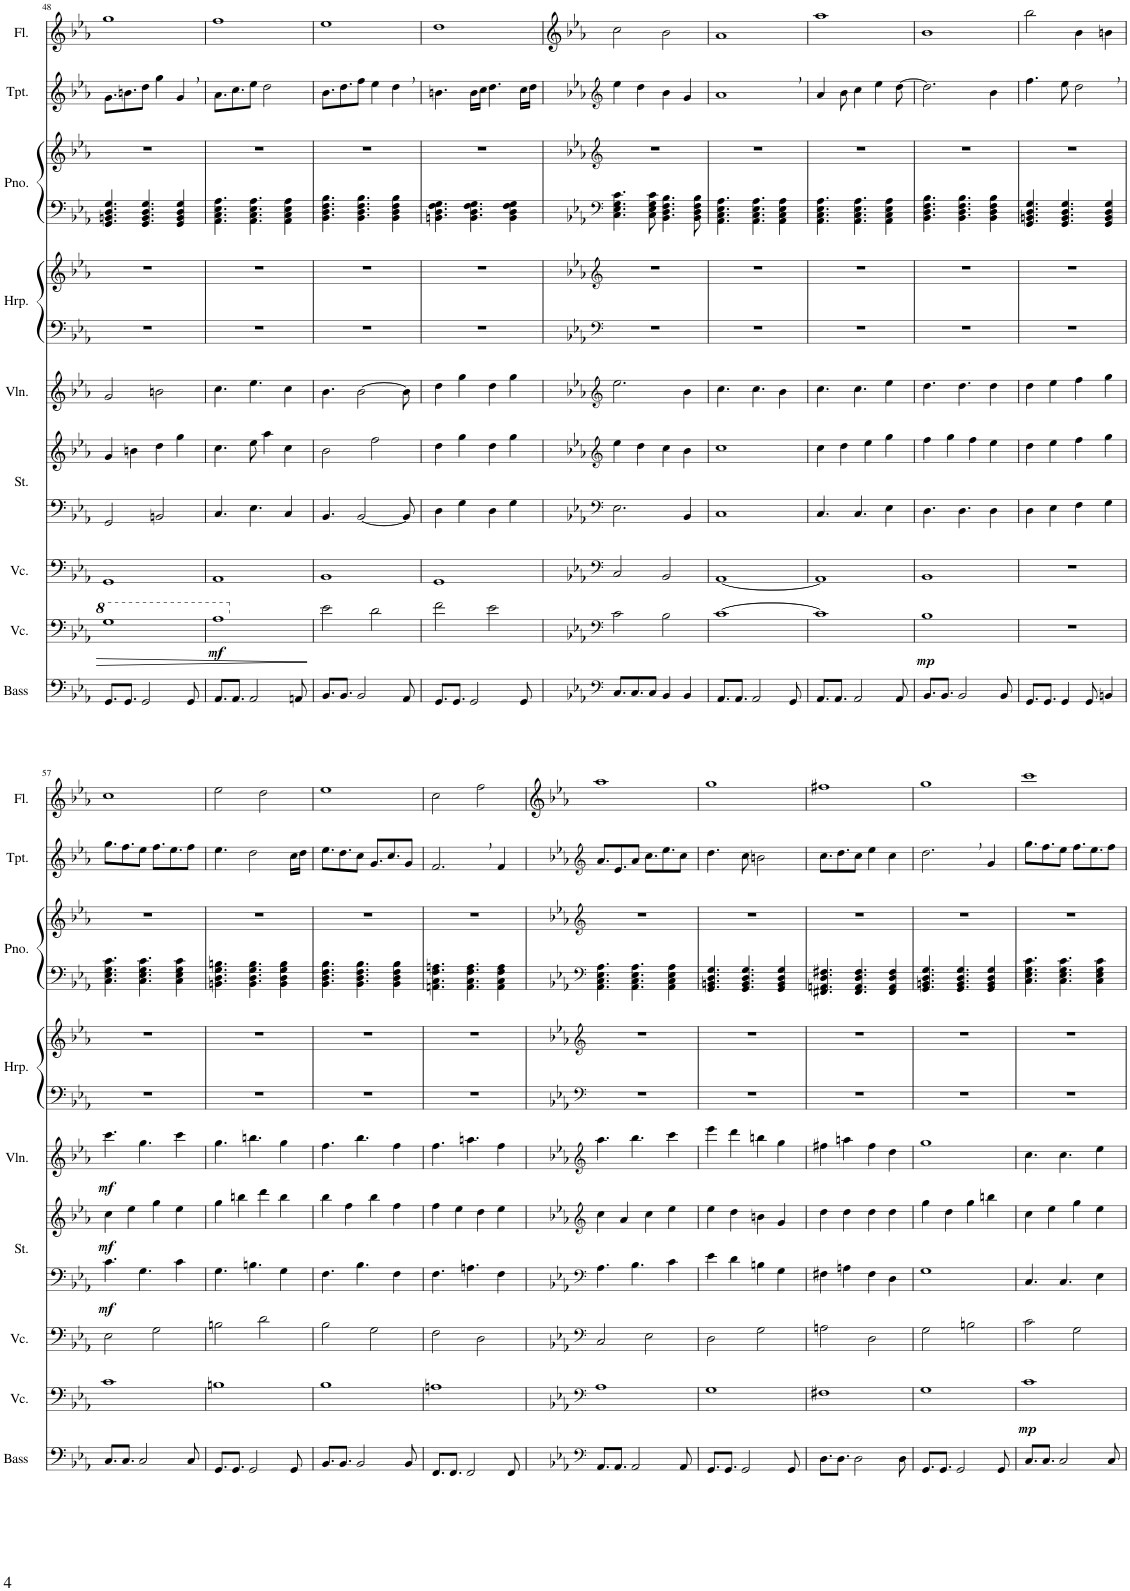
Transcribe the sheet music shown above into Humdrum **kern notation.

**kern	**kern	**dynam	**kern	**kern	**kern	**dynam	**kern	**dynam	**kern	**kern	**kern	**kern	**kern	**kern
*part9	*part8	*part8	*part7	*part6	*part6	*part6	*part5	*part5	*part4	*part4	*part3	*part3	*part2	*part1
*staff12	*staff11	*staff11	*staff10	*staff9	*staff8	*staff8/9	*staff7	*staff7	*staff6	*staff5	*staff4	*staff3	*staff2	*staff1
*I"Acoustic Bass	*I"Violoncello	*	*I"Violoncello	*I"Strings	*	*	*I"Violin	*	*I"Harp	*	*I"Piano	*	*I"Trumpet	*I"Flute
*I'Bass	*I'Vc.	*	*I'Vc.	*I'St.	*	*	*I'Vln.	*	*I'Hrp.	*	*I'Pno.	*	*I'Tpt.	*I'Fl.
!!LO:PB:g=z
*clefF4	*clefF4	*	*clefF4	*clefF4	*clefG2	*	*clefG2	*	*clefF4	*clefG2	*clefF4	*clefG2	*clefG2	*clefG2
*Trd7c12	*	*	*	*	*	*	*	*	*	*	*	*	*Trd1c2	*
*k[b-e-a-]	*k[b-e-a-]	*	*k[b-e-a-]	*k[b-e-a-]	*k[b-e-a-]	*	*k[b-e-a-]	*	*k[b-e-a-]	*k[b-e-a-]	*k[b-e-a-]	*k[b-e-a-]	*k[b-e-a-]	*k[b-e-a-]
*M4/4	*M4/4	*	*M4/4	*M4/4	*M4/4	*	*M4/4	*	*M4/4	*M4/4	*M4/4	*M4/4	*M4/4	*M4/4
=48	=48	=48	=48	=48	=48	=48	=48	=48	=48	=48	=48	=48	=48	=48
8.GG/L	1g	.	1GG	2GG/	4g/	.	2g/	.	1r	1r	4.GG/ 4.BBn/ 4.D/ 4.G/	1r	8.g\L	1gg
8.GG/J	.	.	.	.	.	.	.	.	.	.	.	.	8.bn\	.
.	.	.	.	.	4bn\	.	.	.	.	.	.	.	.	.
2GG/	.	.	.	.	.	.	.	.	.	.	4.GG/ 4.BB/ 4.D/ 4.G/	.	8dd\J	.
.	.	.	.	2BBn/	4dd\	.	2bn\	.	.	.	.	.	4gg\	.
.	.	.	.	.	4gg\	.	.	.	.	.	4GG/ 4BB/ 4D/ 4G/	.	4g,/	.
8GG/	.	.	.	.	.	.	.	.	.	.	.	.	.	.
=49	=49	=49	=49	=49	=49	=49	=49	=49	=49	=49	=49	=49	=49	=49
!	!	!LO:DY:b	!	!	!	!	!	!	!	!	!	!	!	!
8.AA-/L	1a-	mf	1AA-	4.C/	4.cc\	.	4.cc\	.	1r	1r	4.AA-\ 4.C\ 4.E-\ 4.A-\	1r	8.a-\L	1ff
8.AA-/J	.	.	.	.	.	.	.	.	.	.	.	.	8.cc\	.
2AA-/	.	.	.	4.E-\	8ee-\	.	4.ee-\	.	.	.	4.AA-\ 4.C\ 4.E-\ 4.A-\	.	8ee-\J	.
.	.	.	.	.	4aa-\	.	.	.	.	.	.	.	2dd\	.
.	.	.	.	4C/	4cc\	.	4cc\	.	.	.	4AA-\ 4C\ 4E-\ 4A-\	.	.	.
8AAn/	.	.	.	.	.	.	.	.	.	.	.	.	.	.
=50	=50	=50	=50	=50	=50	=50	=50	=50	=50	=50	=50	=50	=50	=50
8.BB-/L	2e-\	.	1BB-	4.BB-/	2b-\	.	4.b-\	.	1r	1r	4.BB-\ 4.D\ 4.F\ 4.B-\	1r	8.b-\L	1ee-
8.BB-/J	.	.	.	.	.	.	.	.	.	.	.	.	8.dd\	.
2BB-/	.	.	.	[2BB-/	.	.	[2b-\	.	.	.	4.BB-\ 4.D\ 4.F\ 4.B-\	.	8ff\J	.
.	2d\	.	.	.	2ff\	.	.	.	.	.	.	.	4ee-\	.
.	.	.	.	.	.	.	.	.	.	.	4BB-\ 4D\ 4F\ 4B-\	.	4dd,\	.
8AA-/	.	.	.	8BB-/]	.	.	8b-\]	.	.	.	.	.	.	.
=51	=51	=51	=51	=51	=51	=51	=51	=51	=51	=51	=51	=51	=51	=51
8.GG/L	2f\	.	1GG	4D\	4dd\	.	4dd\	.	1r	1r	4.BBn\ 4.D\ 4.F\ 4.G\	1r	4.bn\	1dd
8.GG/J	.	.	.	.	.	.	.	.	.	.	.	.	.	.
.	.	.	.	4G\	4gg\	.	4gg\	.	.	.	.	.	.	.
2GG/	.	.	.	.	.	.	.	.	.	.	4.BB\ 4.D\ 4.F\ 4.G\	.	16b\LL	.
.	.	.	.	.	.	.	.	.	.	.	.	.	16cc\JJ	.
.	2e-\	.	.	4D\	4dd\	.	4dd\	.	.	.	.	.	4.dd\	.
.	.	.	.	4G\	4gg\	.	4gg\	.	.	.	4BB\ 4D\ 4F\ 4G\	.	.	.
8GG/	.	.	.	.	.	.	.	.	.	.	.	.	16cc\LL	.
.	.	.	.	.	.	.	.	.	.	.	.	.	16dd\JJ	.
=52	=52	=52	=52	=52	=52	=52	=52	=52	=52	=52	=52	=52	=52	=52
*clefF4	*clefF4	*	*clefF4	*clefF4	*clefG2	*	*clefG2	*	*clefF4	*clefG2	*clefF4	*clefG2	*clefG2	*
*k[b-e-a-]	*k[b-e-a-]	*	*k[b-e-a-]	*k[b-e-a-]	*k[b-e-a-]	*	*k[b-e-a-]	*	*k[b-e-a-]	*k[b-e-a-]	*k[b-e-a-]	*k[b-e-a-]	*k[b-e-a-]	*k[b-e-a-]
8.C/L	2c\	.	2C/	2.E-\	4ee-\	.	2.ee-\	.	1r	1r	4.C\ 4.E-\ 4.G\ 4.c\	1r	4ee-\	2cc\
8.C/	.	.	.	.	.	.	.	.	.	.	.	.	.	.
.	.	.	.	.	4dd\	.	.	.	.	.	.	.	4dd\	.
8C/J	.	.	.	.	.	.	.	.	.	.	8C\ 8E-\ 8G\ 8c\	.	.	.
4BB-/	2B-\	.	2BB-/	.	4cc\	.	.	.	.	.	4.BB-\ 4.D\ 4.F\ 4.B-\	.	4b-\	2b-\
4BB-/	.	.	.	4BB-/	4b-\	.	4b-\	.	.	.	.	.	4g/	.
.	.	.	.	.	.	.	.	.	.	.	8BB-\ 8D\ 8F\ 8B-\	.	.	.
=53	=53	=53	=53	=53	=53	=53	=53	=53	=53	=53	=53	=53	=53	=53
8.AA-/L	[1c	.	[1AA-	1C	1cc	.	4.cc\	.	1r	1r	4.AA-\ 4.C\ 4.E-\ 4.A-\	1r	1a-,	1a-
8.AA-/J	.	.	.	.	.	.	.	.	.	.	.	.	.	.
2AA-/	.	.	.	.	.	.	4.cc\	.	.	.	4.AA-\ 4.C\ 4.E-\ 4.A-\	.	.	.
.	.	.	.	.	.	.	4b-\	.	.	.	4AA-\ 4C\ 4E-\ 4A-\	.	.	.
8GG/	.	.	.	.	.	.	.	.	.	.	.	.	.	.
=54	=54	=54	=54	=54	=54	=54	=54	=54	=54	=54	=54	=54	=54	=54
8.AA-/L	1c]	.	1AA-]	4.C/	4cc\	.	4.cc\	.	1r	1r	4.AA-\ 4.C\ 4.E-\ 4.A-\	1r	4a-/	1aa-
8.AA-/J	.	.	.	.	.	.	.	.	.	.	.	.	.	.
.	.	.	.	.	4dd\	.	.	.	.	.	.	.	8b-\	.
2AA-/	.	.	.	4.C/	.	.	4.cc\	.	.	.	4.AA-\ 4.C\ 4.E-\ 4.A-\	.	4cc\	.
.	.	.	.	.	4ee-\	.	.	.	.	.	.	.	.	.
.	.	.	.	.	.	.	.	.	.	.	.	.	4ee-\	.
.	.	.	.	4E-\	4gg\	.	4ee-\	.	.	.	4AA-\ 4C\ 4E-\ 4A-\	.	.	.
8AA-/	.	.	.	.	.	.	.	.	.	.	.	.	[8dd\	.
=55	=55	=55	=55	=55	=55	=55	=55	=55	=55	=55	=55	=55	=55	=55
!	!	!LO:DY:b	!	!	!	!	!	!	!	!	!	!	!	!
8.BB-/L	1B-	mp	1BB-	4.D\	4ff\	.	4.dd\	.	1r	1r	4.BB-\ 4.D\ 4.F\ 4.B-\	1r	2.dd\]	1b-
8.BB-/J	.	.	.	.	.	.	.	.	.	.	.	.	.	.
.	.	.	.	.	4gg\	.	.	.	.	.	.	.	.	.
2BB-/	.	.	.	4.D\	.	.	4.dd\	.	.	.	4.BB-\ 4.D\ 4.F\ 4.B-\	.	.	.
.	.	.	.	.	4ff\	.	.	.	.	.	.	.	.	.
.	.	.	.	4D\	4ee-\	.	4dd\	.	.	.	4BB-\ 4D\ 4F\ 4B-\	.	4b-\	.
8BB-/	.	.	.	.	.	.	.	.	.	.	.	.	.	.
=56	=56	=56	=56	=56	=56	=56	=56	=56	=56	=56	=56	=56	=56	=56
8.GG/L	1r	.	1r	4D\	4dd\	.	4dd\	.	1r	1r	4.GG/ 4.BBn/ 4.D/ 4.G/	1r	4.ff\	2bb-\
8.GG/J	.	.	.	.	.	.	.	.	.	.	.	.	.	.
.	.	.	.	4E-\	4ee-\	.	4ee-\	.	.	.	.	.	.	.
4GG/	.	.	.	.	.	.	.	.	.	.	4.GG/ 4.BB/ 4.D/ 4.G/	.	8ee-\	.
.	.	.	.	4F\	4ff\	.	4ff\	.	.	.	.	.	2dd,\	4b-\
8GG/	.	.	.	.	.	.	.	.	.	.	.	.	.	.
4BBn/	.	.	.	4G\	4gg\	.	4gg\	.	.	.	4GG/ 4BB/ 4D/ 4G/	.	.	4bn\
!!LO:LB:g=z
=57	=57	=57	=57	=57	=57	=57	=57	=57	=57	=57	=57	=57	=57	=57
!	!	!	!	!	!	!LO:DY:b=2	!	!	!	!	!	!	!	!
!	!	!	!	!	!	!LO:DY:n=1:b	!	!LO:DY:b	!	!	!	!	!	!
8.C/L	1c	.	2E-\	4.c\	4cc\	mf mf	4.ccc\	mf	1r	1r	4.C\ 4.E-\ 4.G\ 4.c\	1r	8.gg\L	1cc
8.C/J	.	.	.	.	.	.	.	.	.	.	.	.	8.ff\	.
.	.	.	.	.	4ee-\	.	.	.	.	.	.	.	.	.
2C/	.	.	.	4.G\	.	.	4.gg\	.	.	.	4.C\ 4.E-\ 4.G\ 4.c\	.	8ee-\J	.
.	.	.	2G\	.	4gg\	.	.	.	.	.	.	.	8.ff\L	.
.	.	.	.	.	.	.	.	.	.	.	.	.	8.ee-\	.
.	.	.	.	4c\	4ee-\	.	4ccc\	.	.	.	4C\ 4E-\ 4G\ 4c\	.	.	.
8C/	.	.	.	.	.	.	.	.	.	.	.	.	8ff\J	.
=58	=58	=58	=58	=58	=58	=58	=58	=58	=58	=58	=58	=58	=58	=58
8.GG/L	1Bn	.	2Bn\	4.G\	4gg\	.	4.gg\	.	1r	1r	4.BBn\ 4.D\ 4.G\ 4.Bn\	1r	4.ee-\	2ee-\
8.GG/J	.	.	.	.	.	.	.	.	.	.	.	.	.	.
.	.	.	.	.	4bbn\	.	.	.	.	.	.	.	.	.
2GG/	.	.	.	4.Bn\	.	.	4.bbn\	.	.	.	4.BB\ 4.D\ 4.G\ 4.B\	.	2dd\	.
.	.	.	2d\	.	4ddd\	.	.	.	.	.	.	.	.	2dd\
.	.	.	.	4G\	4bb\	.	4gg\	.	.	.	4BB\ 4D\ 4G\ 4B\	.	.	.
8GG/	.	.	.	.	.	.	.	.	.	.	.	.	16cc\LL	.
.	.	.	.	.	.	.	.	.	.	.	.	.	16dd\JJ	.
=59	=59	=59	=59	=59	=59	=59	=59	=59	=59	=59	=59	=59	=59	=59
8.BB-/L	1B-	.	2B-\	4.F\	4bb-\	.	4.ff\	.	1r	1r	4.BB-\ 4.D\ 4.F\ 4.B-\	1r	8.ee-\L	1ee-
8.BB-/J	.	.	.	.	.	.	.	.	.	.	.	.	8.dd\	.
.	.	.	.	.	4ff\	.	.	.	.	.	.	.	.	.
2BB-/	.	.	.	4.B-\	.	.	4.bb-\	.	.	.	4.BB-\ 4.D\ 4.F\ 4.B-\	.	8cc\J	.
.	.	.	2G\	.	4bb-\	.	.	.	.	.	.	.	8.g/L	.
.	.	.	.	.	.	.	.	.	.	.	.	.	8.cc/	.
.	.	.	.	4F\	4ff\	.	4ff\	.	.	.	4BB-\ 4D\ 4F\ 4B-\	.	.	.
8BB-/	.	.	.	.	.	.	.	.	.	.	.	.	8g/J	.
=60	=60	=60	=60	=60	=60	=60	=60	=60	=60	=60	=60	=60	=60	=60
8.FF/L	1An	.	2F\	4.F\	4ff\	.	4.ff\	.	1r	1r	4.AAn\ 4.C\ 4.F\ 4.An\	1r	2.f,/	2cc\
8.FF/J	.	.	.	.	.	.	.	.	.	.	.	.	.	.
.	.	.	.	.	4ee-\	.	.	.	.	.	.	.	.	.
2FF/	.	.	.	4.An\	.	.	4.aan\	.	.	.	4.AA\ 4.C\ 4.F\ 4.A\	.	.	.
.	.	.	2D\	.	4dd\	.	.	.	.	.	.	.	.	2ff\
.	.	.	.	4F\	4ee-\	.	4ff\	.	.	.	4AA\ 4C\ 4F\ 4A\	.	4f/	.
8FF/	.	.	.	.	.	.	.	.	.	.	.	.	.	.
=61	=61	=61	=61	=61	=61	=61	=61	=61	=61	=61	=61	=61	=61	=61
*clefF4	*clefF4	*	*clefF4	*clefF4	*clefG2	*	*clefG2	*	*clefF4	*clefG2	*clefF4	*clefG2	*clefG2	*
*k[b-e-a-]	*k[b-e-a-]	*	*k[b-e-a-]	*k[b-e-a-]	*k[b-e-a-]	*	*k[b-e-a-]	*	*k[b-e-a-]	*k[b-e-a-]	*k[b-e-a-]	*k[b-e-a-]	*k[b-e-a-]	*k[b-e-a-]
8.AA-/L	1A-	.	2C/	4.A-\	4cc\	.	4.aa-\	.	1r	1r	4.AA-\ 4.C\ 4.E-\ 4.A-\	1r	8.a-/L	1aa-
8.AA-/J	.	.	.	.	.	.	.	.	.	.	.	.	8.e-/	.
.	.	.	.	.	4a-/	.	.	.	.	.	.	.	.	.
2AA-/	.	.	.	4.B-\	.	.	4.bb-\	.	.	.	4.AA-\ 4.C\ 4.E-\ 4.A-\	.	8a-/J	.
.	.	.	2E-\	.	4cc\	.	.	.	.	.	.	.	8.cc\L	.
.	.	.	.	.	.	.	.	.	.	.	.	.	8.ee-\	.
.	.	.	.	4c\	4ee-\	.	4ccc\	.	.	.	4AA-\ 4C\ 4E-\ 4A-\	.	.	.
8AA-/	.	.	.	.	.	.	.	.	.	.	.	.	8cc\J	.
=62	=62	=62	=62	=62	=62	=62	=62	=62	=62	=62	=62	=62	=62	=62
8.GG/L	1G	.	2D\	4e-\	4ee-\	.	4eee-\	.	1r	1r	4.GG/ 4.BBn/ 4.D/ 4.G/	1r	4.dd\	1gg
8.GG/J	.	.	.	.	.	.	.	.	.	.	.	.	.	.
.	.	.	.	4d\	4dd\	.	4ddd\	.	.	.	.	.	.	.
2GG/	.	.	.	.	.	.	.	.	.	.	4.GG/ 4.BB/ 4.D/ 4.G/	.	8cc\	.
.	.	.	2G\	4Bn\	4bn\	.	4bbn\	.	.	.	.	.	2bn\	.
.	.	.	.	4G\	4g/	.	4gg\	.	.	.	4GG/ 4BB/ 4D/ 4G/	.	.	.
8GG/	.	.	.	.	.	.	.	.	.	.	.	.	.	.
=63	=63	=63	=63	=63	=63	=63	=63	=63	=63	=63	=63	=63	=63	=63
8.D\L	1F#X	.	2An\	4F#X\	4dd\	.	4ff#X\	.	1r	1r	4.FF#X/ 4.AAn/ 4.D/ 4.F#X/	1r	8.cc\L	1ff#X
8.D\J	.	.	.	.	.	.	.	.	.	.	.	.	8.dd\	.
.	.	.	.	4An\	4dd\	.	4aan\	.	.	.	.	.	.	.
2D\	.	.	.	.	.	.	.	.	.	.	4.FF#/ 4.AA/ 4.D/ 4.F#/	.	8cc\J	.
.	.	.	2D\	4F#\	4dd\	.	4ff#\	.	.	.	.	.	4ee-\	.
.	.	.	.	4D\	4dd\	.	4dd\	.	.	.	4FF#/ 4AA/ 4D/ 4F#/	.	4cc\	.
8D\	.	.	.	.	.	.	.	.	.	.	.	.	.	.
=64	=64	=64	=64	=64	=64	=64	=64	=64	=64	=64	=64	=64	=64	=64
8.GG/L	1G	.	2G\	1G	4gg\	.	1gg	.	1r	1r	4.GG/ 4.BBn/ 4.D/ 4.G/	1r	2.dd,\	1gg
8.GG/J	.	.	.	.	.	.	.	.	.	.	.	.	.	.
.	.	.	.	.	4dd\	.	.	.	.	.	.	.	.	.
2GG/	.	.	.	.	.	.	.	.	.	.	4.GG/ 4.BB/ 4.D/ 4.G/	.	.	.
.	.	.	2Bn\	.	4gg\	.	.	.	.	.	.	.	.	.
.	.	.	.	.	4bbn\	.	.	.	.	.	4GG/ 4BB/ 4D/ 4G/	.	4g/	.
8GG/	.	.	.	.	.	.	.	.	.	.	.	.	.	.
=65	=65	=65	=65	=65	=65	=65	=65	=65	=65	=65	=65	=65	=65	=65
!	!	!LO:DY:b	!	!	!	!	!	!	!	!	!	!	!	!
8.C/L	1c	mp	2c\	4.C/	4cc\	.	4.cc\	.	1r	1r	4.C\ 4.E-\ 4.G\ 4.c\	1r	8.gg\L	1ccc
8.C/J	.	.	.	.	.	.	.	.	.	.	.	.	8.ff\	.
.	.	.	.	.	4ee-\	.	.	.	.	.	.	.	.	.
2C/	.	.	.	4.C/	.	.	4.cc\	.	.	.	4.C\ 4.E-\ 4.G\ 4.c\	.	8ee-\J	.
.	.	.	2G\	.	4gg\	.	.	.	.	.	.	.	8.ff\L	.
.	.	.	.	.	.	.	.	.	.	.	.	.	8.ee-\	.
.	.	.	.	4E-\	4ee-\	.	4ee-\	.	.	.	4C\ 4E-\ 4G\ 4c\	.	.	.
8C/	.	.	.	.	.	.	.	.	.	.	.	.	8ff\J	.
=	=	=	=	=	=	=	=	=	=	=	=	=	=	=
*-	*-	*-	*-	*-	*-	*-	*-	*-	*-	*-	*-	*-	*-	*-
